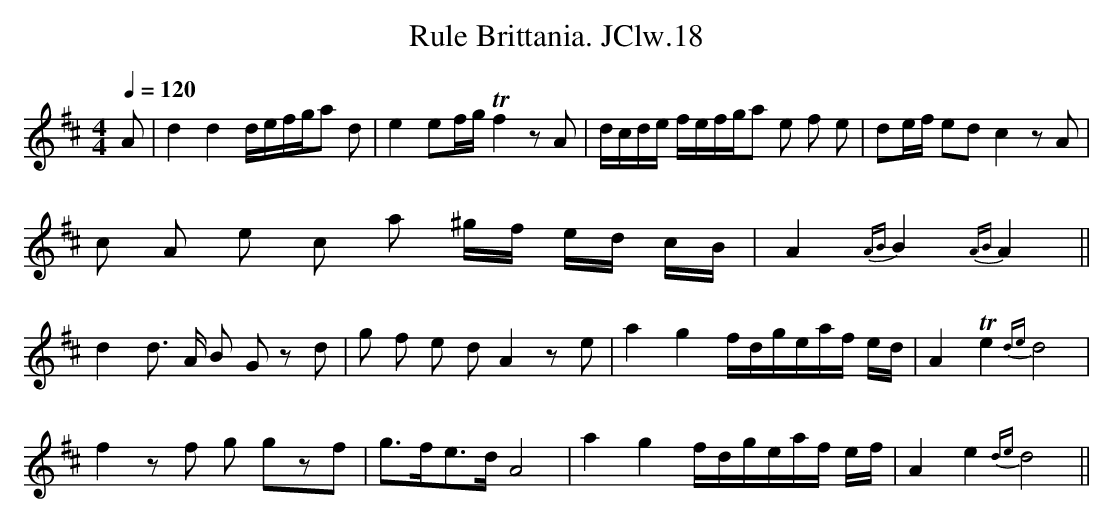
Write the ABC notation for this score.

X:1
T:Rule Brittania. JClw.18
M:4/4
L:1/8
Q:1/4=120
K:D
A|d2d2d/e/f/g/a d|e2 ef/g/ Tf2zA|d/c/d/e/ f/e/f/g/a e f e|de/f/ ed c2zA|
c A e c a ^g/f/ e/d/ c/B/|A2{AB}B2{AB}A2||
d2d3/2 A/ B G zd|g f e d A2ze|a2g2 f/d/g/e/a/f/ e/d/|A2Te2{de}d4|
f2zf g gzf|g3/2f/e3/2d/A4|a2g2 f/d/g/e/a/f/ e/f/|A2e2{de}d4||
